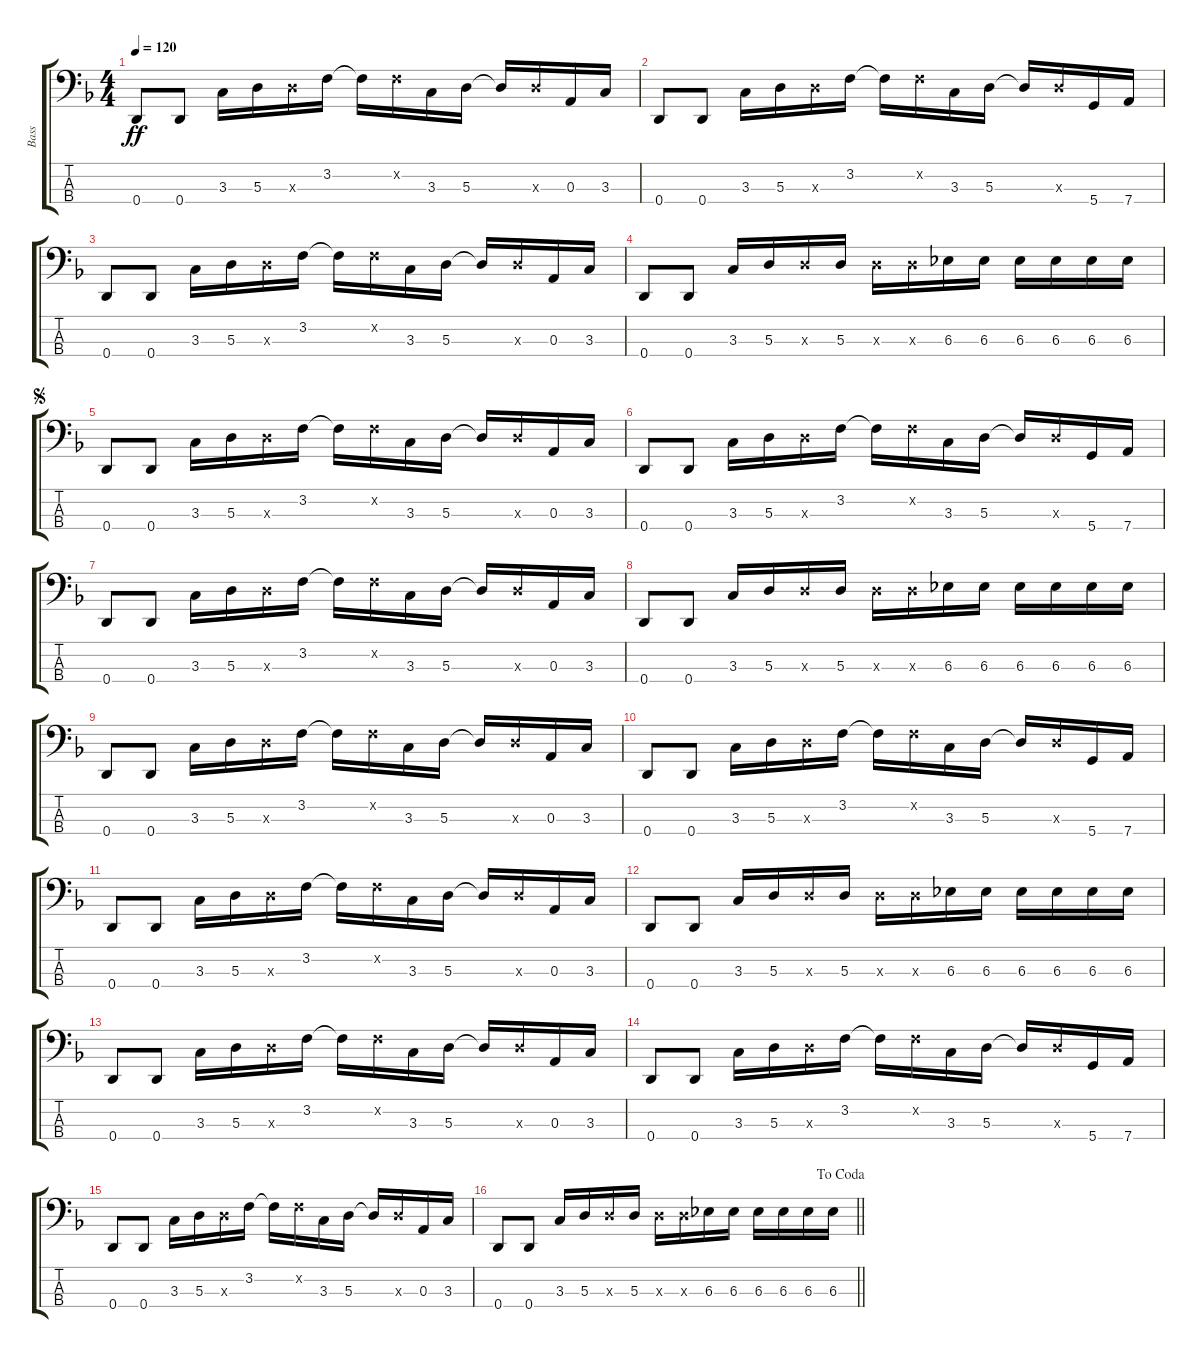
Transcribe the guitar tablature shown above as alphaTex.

\track ("Bass" "Bass") {instrument electricbassfinger}
\staff {score tabs}
\tuning (G2 D2 A1 D1) {hide}
\ts (4 4)
\tempo 120
\clef f4
\ks f
0.4.8{dy ff} 0.4.8 3.3.16 5.3.16 5.3{x}.16 3.2.16 3.2{t}.16 3.2{x}.16 3.3.16 5.3.16 5.3{t}.16 5.3{x}.16 0.3.16 3.3.16 |
0.4.8 0.4.8 3.3.16 5.3.16 5.3{x}.16 3.2.16 3.2{t}.16 3.2{x}.16 3.3.16 5.3.16 5.3{t}.16 5.3{x}.16 5.4.16 7.4.16 |
0.4.8 0.4.8 3.3.16 5.3.16 5.3{x}.16 3.2.16 3.2{t}.16 3.2{x}.16 3.3.16 5.3.16 5.3{t}.16 5.3{x}.16 0.3.16 3.3.16 |
0.4.8 0.4.8 3.3.16 5.3.16 5.3{x}.16 5.3.16 5.3{x}.16 5.3{x}.16 6.3.16 6.3.16 6.3.16 6.3.16 6.3.16 6.3.16 |
\jump segno
0.4.8 0.4.8 3.3.16 5.3.16 5.3{x}.16 3.2.16 3.2{t}.16 3.2{x}.16 3.3.16 5.3.16 5.3{t}.16 5.3{x}.16 0.3.16 3.3.16 |
0.4.8 0.4.8 3.3.16 5.3.16 5.3{x}.16 3.2.16 3.2{t}.16 3.2{x}.16 3.3.16 5.3.16 5.3{t}.16 5.3{x}.16 5.4.16 7.4.16 |
0.4.8 0.4.8 3.3.16 5.3.16 5.3{x}.16 3.2.16 3.2{t}.16 3.2{x}.16 3.3.16 5.3.16 5.3{t}.16 5.3{x}.16 0.3.16 3.3.16 |
0.4.8 0.4.8 3.3.16 5.3.16 5.3{x}.16 5.3.16 5.3{x}.16 5.3{x}.16 6.3.16 6.3.16 6.3.16 6.3.16 6.3.16 6.3.16 |
0.4.8 0.4.8 3.3.16 5.3.16 5.3{x}.16 3.2.16 3.2{t}.16 3.2{x}.16 3.3.16 5.3.16 5.3{t}.16 5.3{x}.16 0.3.16 3.3.16 |
0.4.8 0.4.8 3.3.16 5.3.16 5.3{x}.16 3.2.16 3.2{t}.16 3.2{x}.16 3.3.16 5.3.16 5.3{t}.16 5.3{x}.16 5.4.16 7.4.16 |
0.4.8 0.4.8 3.3.16 5.3.16 5.3{x}.16 3.2.16 3.2{t}.16 3.2{x}.16 3.3.16 5.3.16 5.3{t}.16 5.3{x}.16 0.3.16 3.3.16 |
0.4.8 0.4.8 3.3.16 5.3.16 5.3{x}.16 5.3.16 5.3{x}.16 5.3{x}.16 6.3.16 6.3.16 6.3.16 6.3.16 6.3.16 6.3.16 |
0.4.8 0.4.8 3.3.16 5.3.16 5.3{x}.16 3.2.16 3.2{t}.16 3.2{x}.16 3.3.16 5.3.16 5.3{t}.16 5.3{x}.16 0.3.16 3.3.16 |
0.4.8 0.4.8 3.3.16 5.3.16 5.3{x}.16 3.2.16 3.2{t}.16 3.2{x}.16 3.3.16 5.3.16 5.3{t}.16 5.3{x}.16 5.4.16 7.4.16 |
0.4.8 0.4.8 3.3.16 5.3.16 5.3{x}.16 3.2.16 3.2{t}.16 3.2{x}.16 3.3.16 5.3.16 5.3{t}.16 5.3{x}.16 0.3.16 3.3.16 |
\jump dacoda
\barLineRight lightlight
0.4.8 0.4.8 3.3.16 5.3.16 5.3{x}.16 5.3.16 5.3{x}.16 5.3{x}.16 6.3.16 6.3.16 6.3.16 6.3.16 6.3.16 6.3.16
